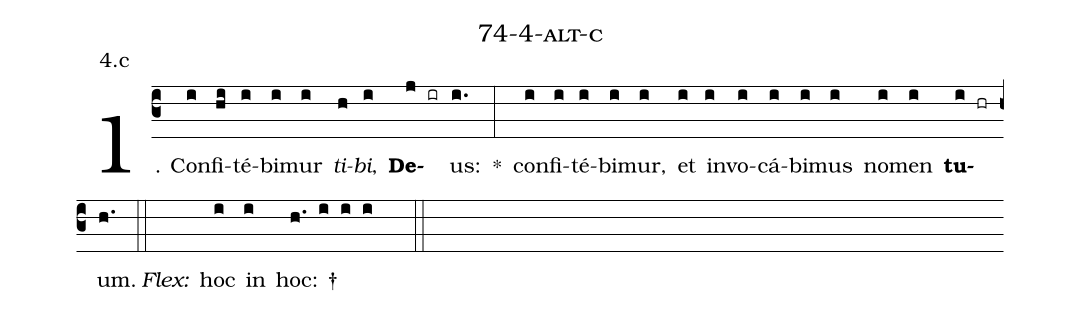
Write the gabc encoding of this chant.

name: 74-4-alt-c;
annotation: 4.c;
%%
(c3)1. Con(i)fi(hi)té(i)bi(i)mur(i) <i>ti</i>(h)<i>bi</i>,(i) <b>De</b>(j ir)us:(i.) *(:) con(i)fi(i)té(i)bi(i)mur,(i) et(i) in(i)vo(i)cá(i)bi(i)mus(i) no(i)men(i) <b>tu</b>(i hr)um.(h.) (::)
<i>Flex:</i>()  hoc(i) in(i) hoc: †(h. i i i  ::)
